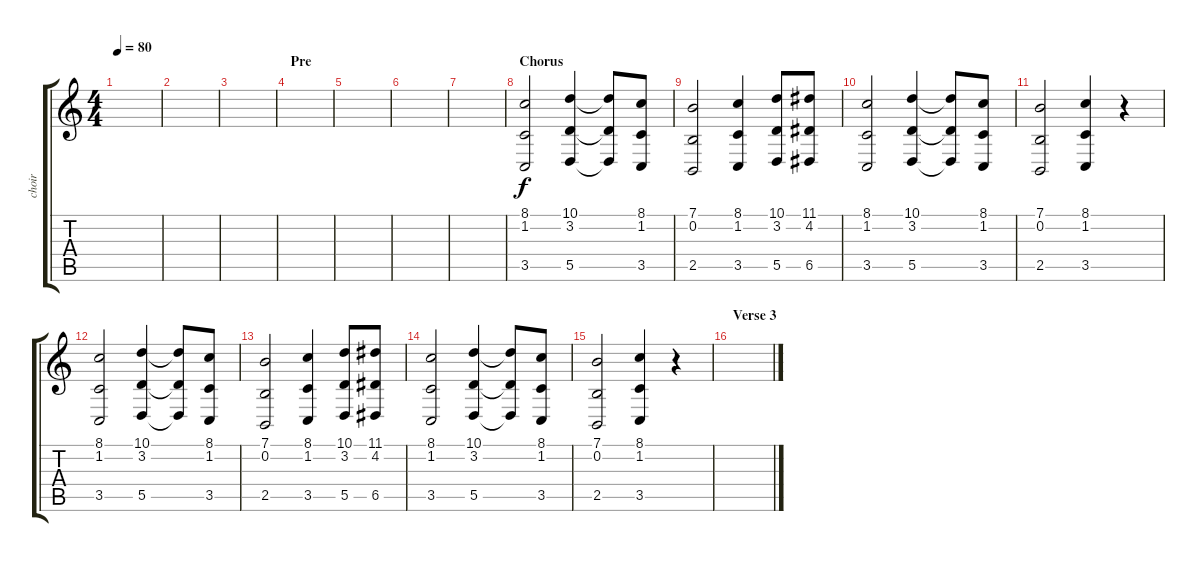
\track ("choir" "choir") {instrument choiraahs}
\staff {score tabs}
\tuning (E4 B3 G3 D3 A2 E2) {hide}
\ts (4 4)
\tempo 80
\clef g2
\ks c
|
|
|
\section ("" "Pre")
|
|
|
|
\section ("" "Chorus")
(8.1 1.2 3.5).2 (10.1 3.2 5.5).4 (10.1{t} 3.2{t} 5.5{t}).8 (8.1 1.2 3.5).8 |
(7.1 0.2 2.5).2 (8.1 1.2 3.5).4 (10.1 3.2 5.5).8 (11.1 4.2 6.5).8 |
(8.1 1.2 3.5).2 (10.1 3.2 5.5).4 (10.1{t} 3.2{t} 5.5{t}).8 (8.1 1.2 3.5).8 |
(7.1 0.2 2.5).2 (8.1 1.2 3.5).4 r.4 |
(8.1 1.2 3.5).2 (10.1 3.2 5.5).4 (10.1{t} 3.2{t} 5.5{t}).8 (8.1 1.2 3.5).8 |
(7.1 0.2 2.5).2 (8.1 1.2 3.5).4 (10.1 3.2 5.5).8 (11.1 4.2 6.5).8 |
(8.1 1.2 3.5).2 (10.1 3.2 5.5).4 (10.1{t} 3.2{t} 5.5{t}).8 (8.1 1.2 3.5).8 |
(7.1 0.2 2.5).2 (8.1 1.2 3.5).4 r.4 |
\section ("" "Verse 3")
